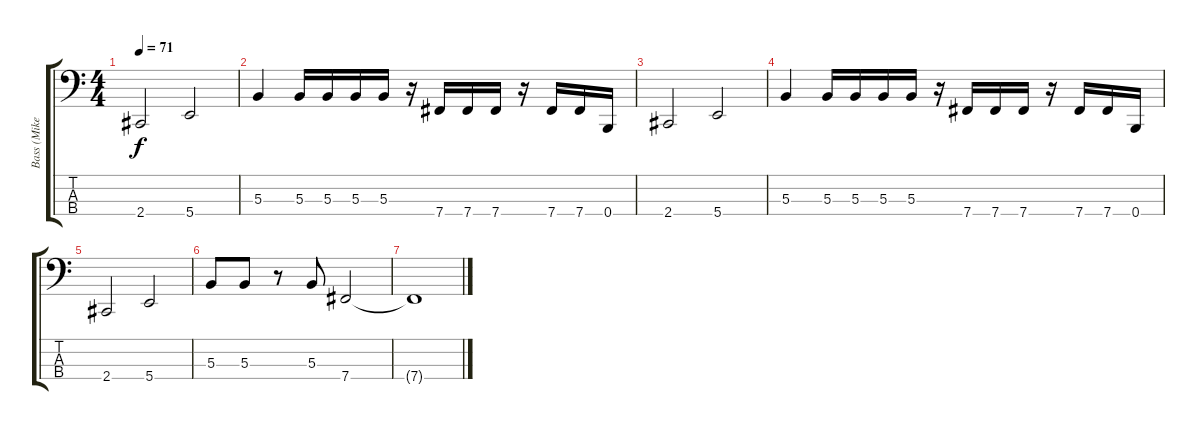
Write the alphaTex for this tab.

\track ("Bass (Mike Kroeger)" "Bass (Mike") {instrument electricbassfinger}
\staff {score tabs}
\tuning (E2 B1 Gb1 B0) {hide}
\ts (4 4)
\tempo 71
\clef f4
\ks c
2.4.2{dy f} 5.4.2 |
5.3.4 5.3.16 5.3.16 5.3.16 5.3.16 r.16 7.4.16 7.4.16 7.4.16 r.16 7.4.16 7.4.16 0.4.16 |
2.4.2 5.4.2 |
5.3.4 5.3.16 5.3.16 5.3.16 5.3.16 r.16 7.4.16 7.4.16 7.4.16 r.16 7.4.16 7.4.16 0.4.16 |
2.4.2 5.4.2 |
5.3.8 5.3.8 r.8 5.3.8 7.4.2 |
7.4{t}.1
